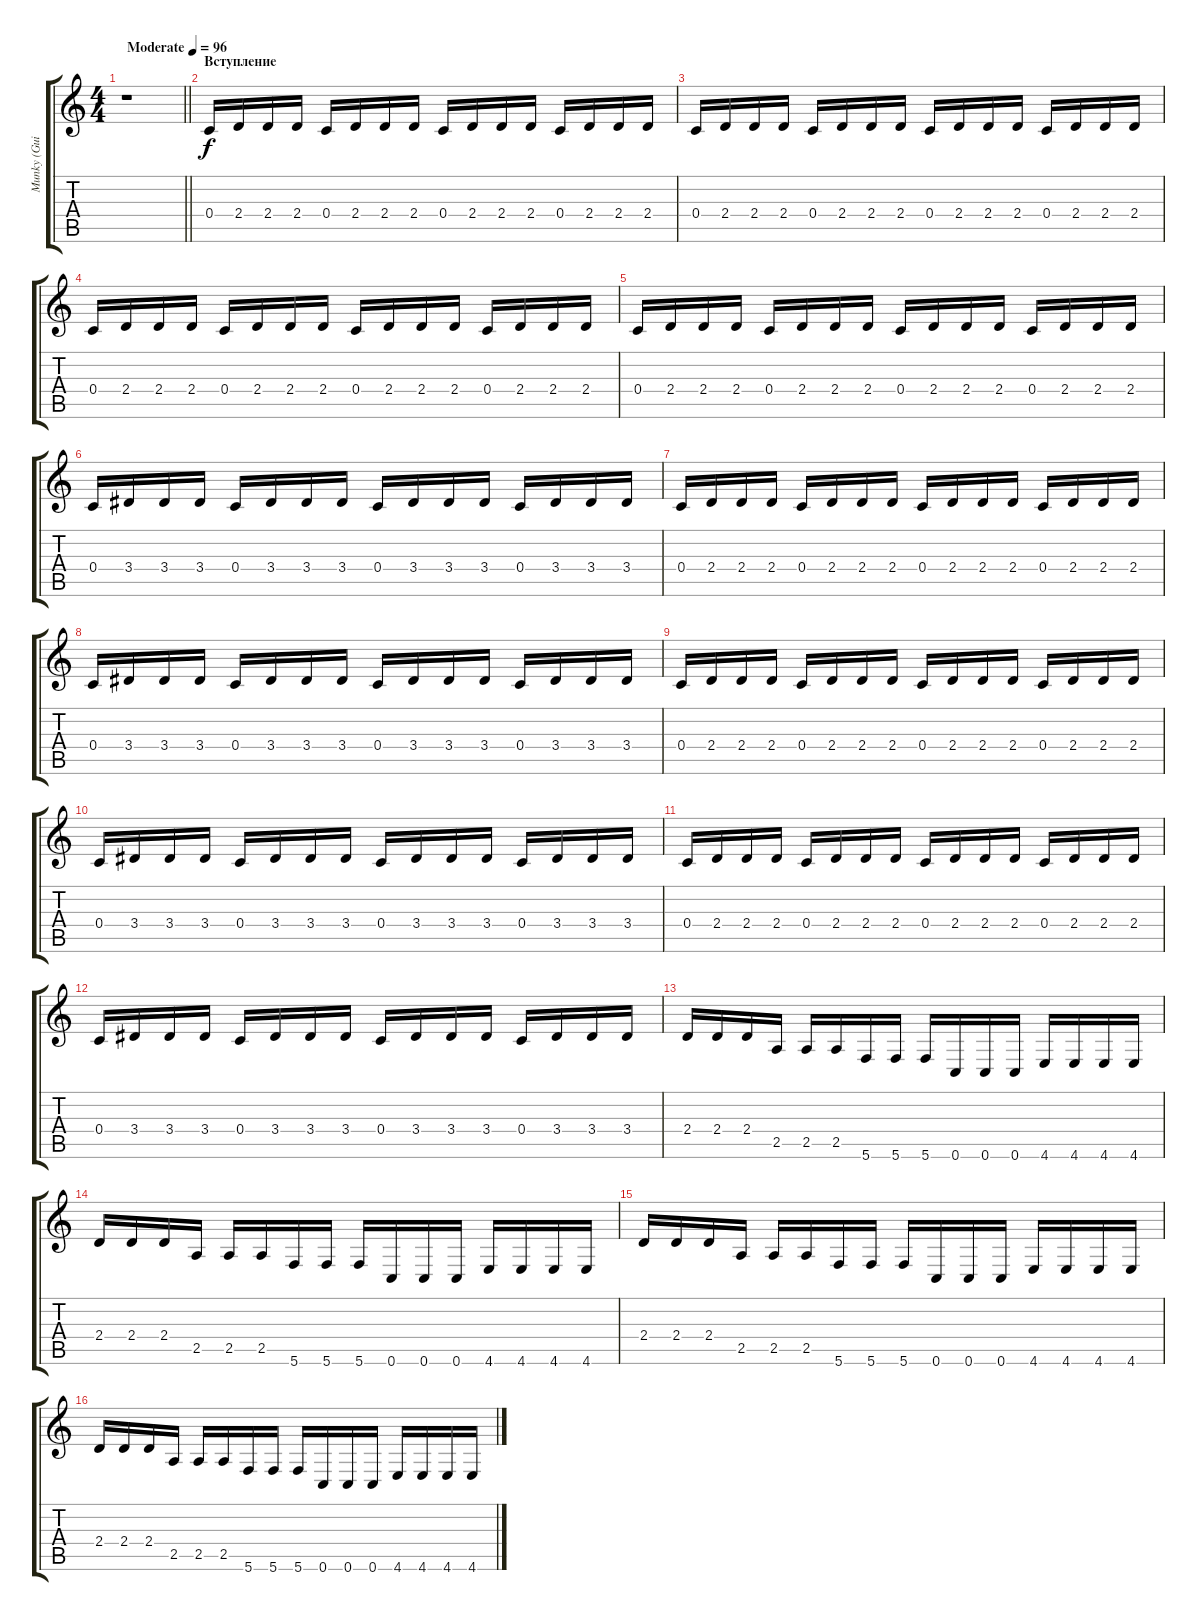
\track ("Munky (Guitar 1)" "Munky (Gui") {instrument overdrivenguitar}
\staff {score tabs}
\tuning (D4 A3 F3 C3 G2 C2) {hide}
\ts (4 4)
\tempo (96 "Moderate")
\clef g2
\barLineRight lightlight
\ks c
r.1{dy f instrument overdrivenguitar} |
\section ("" "Вступление")
0.4.16{instrument distortionguitar} 2.4.16 2.4.16 2.4.16 0.4.16 2.4.16 2.4.16 2.4.16 0.4.16 2.4.16 2.4.16 2.4.16 0.4.16 2.4.16 2.4.16 2.4.16 |
0.4.16 2.4.16 2.4.16 2.4.16 0.4.16 2.4.16 2.4.16 2.4.16 0.4.16 2.4.16 2.4.16 2.4.16 0.4.16 2.4.16 2.4.16 2.4.16 |
0.4.16 2.4.16 2.4.16 2.4.16 0.4.16 2.4.16 2.4.16 2.4.16 0.4.16 2.4.16 2.4.16 2.4.16 0.4.16 2.4.16 2.4.16 2.4.16 |
0.4.16 2.4.16 2.4.16 2.4.16 0.4.16 2.4.16 2.4.16 2.4.16 0.4.16 2.4.16 2.4.16 2.4.16 0.4.16 2.4.16 2.4.16 2.4.16 |
0.4.16 3.4.16 3.4.16 3.4.16 0.4.16 3.4.16 3.4.16 3.4.16 0.4.16 3.4.16 3.4.16 3.4.16 0.4.16 3.4.16 3.4.16 3.4.16 |
0.4.16 2.4.16 2.4.16 2.4.16 0.4.16 2.4.16 2.4.16 2.4.16 0.4.16 2.4.16 2.4.16 2.4.16 0.4.16 2.4.16 2.4.16 2.4.16 |
0.4.16 3.4.16 3.4.16 3.4.16 0.4.16 3.4.16 3.4.16 3.4.16 0.4.16 3.4.16 3.4.16 3.4.16 0.4.16 3.4.16 3.4.16 3.4.16 |
0.4.16 2.4.16 2.4.16 2.4.16 0.4.16 2.4.16 2.4.16 2.4.16 0.4.16 2.4.16 2.4.16 2.4.16 0.4.16 2.4.16 2.4.16 2.4.16 |
0.4.16 3.4.16 3.4.16 3.4.16 0.4.16 3.4.16 3.4.16 3.4.16 0.4.16 3.4.16 3.4.16 3.4.16 0.4.16 3.4.16 3.4.16 3.4.16 |
0.4.16 2.4.16 2.4.16 2.4.16 0.4.16 2.4.16 2.4.16 2.4.16 0.4.16 2.4.16 2.4.16 2.4.16 0.4.16 2.4.16 2.4.16 2.4.16 |
0.4.16 3.4.16 3.4.16 3.4.16 0.4.16 3.4.16 3.4.16 3.4.16 0.4.16 3.4.16 3.4.16 3.4.16 0.4.16 3.4.16 3.4.16 3.4.16 |
2.4.16{instrument overdrivenguitar} 2.4.16 2.4.16 2.5.16 2.5.16 2.5.16 5.6.16 5.6.16 5.6.16 0.6.16 0.6.16 0.6.16 4.6.16 4.6.16 4.6.16 4.6.16 |
2.4.16{volume 16 instrument distortionguitar} 2.4.16 2.4.16 2.5.16 2.5.16 2.5.16 5.6.16 5.6.16 5.6.16 0.6.16 0.6.16 0.6.16 4.6.16 4.6.16 4.6.16 4.6.16 |
2.4.16 2.4.16 2.4.16 2.5.16 2.5.16 2.5.16 5.6.16 5.6.16 5.6.16 0.6.16 0.6.16 0.6.16 4.6.16 4.6.16 4.6.16 4.6.16 |
2.4.16 2.4.16 2.4.16 2.5.16 2.5.16 2.5.16 5.6.16 5.6.16 5.6.16 0.6.16 0.6.16 0.6.16 4.6.16 4.6.16 4.6.16 4.6.16
